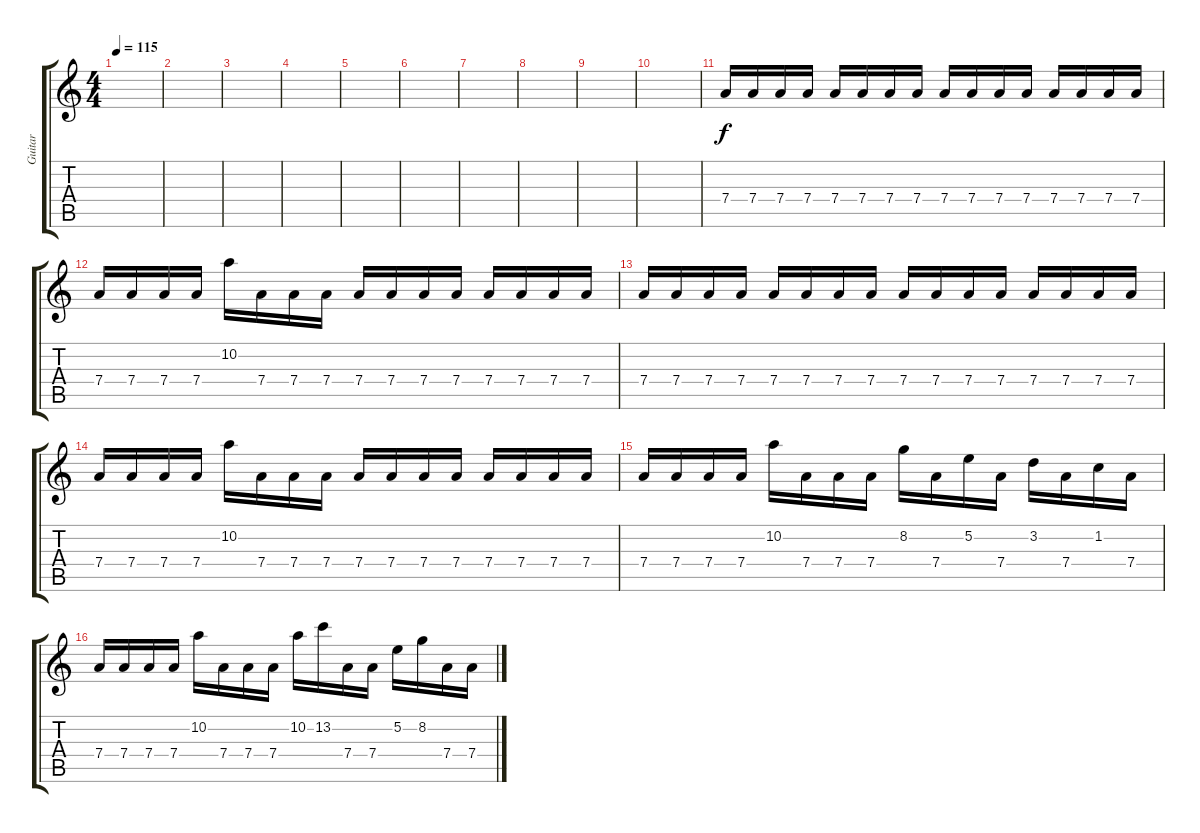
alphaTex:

\track ("Guitar" "Guitar") {instrument electricguitarmuted}
\staff {score tabs}
\tuning (E4 B3 G3 D3 A2 E2) {hide}
\ts (4 4)
\tempo 115
\clef g2
\ks c
|
|
|
|
|
|
|
|
|
|
7.4.16 7.4.16 7.4.16 7.4.16 7.4.16 7.4.16 7.4.16 7.4.16 7.4.16 7.4.16 7.4.16 7.4.16 7.4.16 7.4.16 7.4.16 7.4.16 |
7.4.16 7.4.16 7.4.16 7.4.16 10.2.16 7.4.16 7.4.16 7.4.16 7.4.16 7.4.16 7.4.16 7.4.16 7.4.16 7.4.16 7.4.16 7.4.16 |
7.4.16 7.4.16 7.4.16 7.4.16 7.4.16 7.4.16 7.4.16 7.4.16 7.4.16 7.4.16 7.4.16 7.4.16 7.4.16 7.4.16 7.4.16 7.4.16 |
7.4.16 7.4.16 7.4.16 7.4.16 10.2.16 7.4.16 7.4.16 7.4.16 7.4.16 7.4.16 7.4.16 7.4.16 7.4.16 7.4.16 7.4.16 7.4.16 |
7.4.16 7.4.16 7.4.16 7.4.16 10.2.16 7.4.16 7.4.16 7.4.16 8.2.16 7.4.16 5.2.16 7.4.16 3.2.16 7.4.16 1.2.16 7.4.16 |
7.4.16 7.4.16 7.4.16 7.4.16 10.2.16 7.4.16 7.4.16 7.4.16 10.2.16 13.2.16 7.4.16 7.4.16 5.2.16 8.2.16 7.4.16 7.4.16
